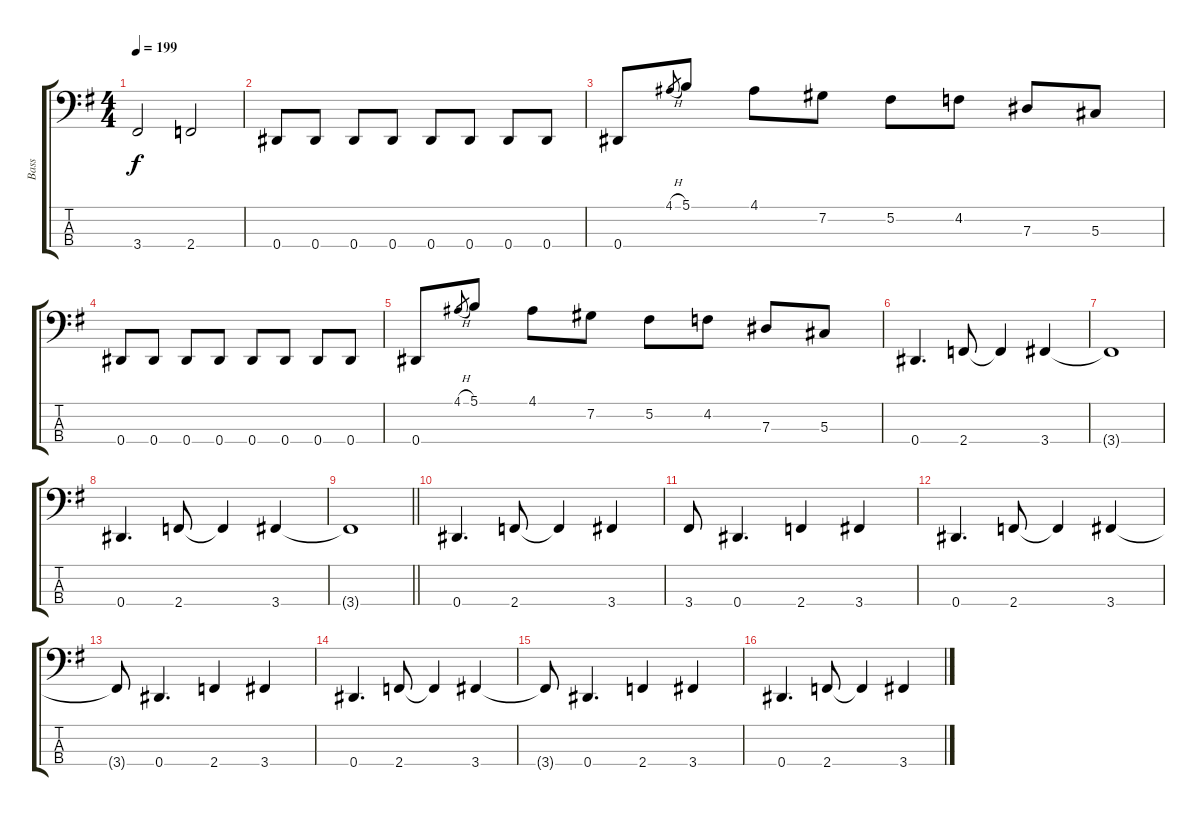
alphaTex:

\track ("Bass" "Bass") {instrument electricbasspick}
\staff {score tabs}
\tuning (Gb2 Db2 Ab1 Eb1) {hide}
\ts (4 4)
\tempo 199
\clef f4
\ks g
3.4.2{dy f} 2.4.2 |
0.4.8 0.4.8 0.4.8 0.4.8 0.4.8 0.4.8 0.4.8 0.4.8 |
0.4.8 4.1{h}.8{gr} 5.1.8 4.1.8 7.2.8 5.2.8 4.2.8 7.3.8 5.3.8 |
0.4.8 0.4.8 0.4.8 0.4.8 0.4.8 0.4.8 0.4.8 0.4.8 |
0.4.8 4.1{h}.8{gr} 5.1.8 4.1.8 7.2.8 5.2.8 4.2.8 7.3.8 5.3.8 |
0.4.4{d} 2.4.8 2.4{t}.4 3.4.4 |
3.4{t}.1 |
0.4.4{d} 2.4.8 2.4{t}.4 3.4.4 |
\barLineRight lightlight
3.4{t}.1 |
\section ("" " ")
0.4.4{d} 2.4.8 2.4{t}.4 3.4.4 |
3.4.8 0.4.4{d} 2.4.4 3.4.4 |
0.4.4{d} 2.4.8 2.4{t}.4 3.4.4 |
3.4{t}.8 0.4.4{d} 2.4.4 3.4.4 |
0.4.4{d} 2.4.8 2.4{t}.4 3.4.4 |
3.4{t}.8 0.4.4{d} 2.4.4 3.4.4 |
0.4.4{d} 2.4.8 2.4{t}.4 3.4.4
